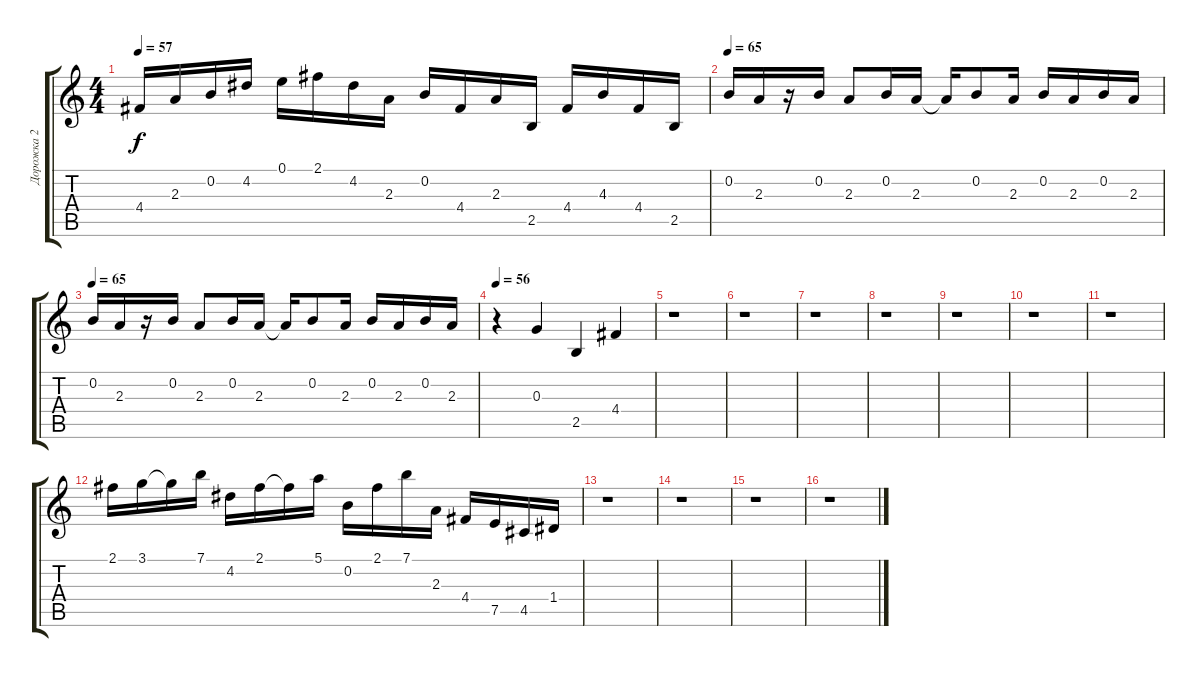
\track ("Дорожка 2" "Дорожка 2") {instrument acousticguitarnylon}
\staff {score tabs}
\tuning (E4 B3 G3 D3 A2 E2) {hide}
\ts (4 4)
\tempo 57
\clef g2
\ks c
4.4.16{dy f} 2.3.16 0.2.16 4.2.16 0.1.16 2.1.16 4.2.16 2.3.16 0.2.16 4.4.16 2.3.16 2.5.16 4.4.16 4.3.16 4.4.16 2.5.16 |
\tempo 65
0.2.16{volume 11} 2.3.16 r.16 0.2.16 2.3.8 0.2.16 2.3.16 2.3{t}.16 0.2.8 2.3.16 0.2.16 2.3.16 0.2.16 2.3.16 |
\tempo 65
0.2.16{volume 11} 2.3.16 r.16 0.2.16 2.3.8 0.2.16 2.3.16 2.3{t}.16 0.2.8 2.3.16 0.2.16 2.3.16 0.2.16 2.3.16 |
\tempo 56
r.4{volume 11} 0.3.4 2.5.4 4.4.4 |
r.1 |
r.1 |
r.1 |
r.1 |
r.1 |
r.1 |
r.1 |
2.1.16{volume 5 balance 14} 3.1.16 3.1{t}.16 7.1.16 4.2.16 2.1.16 2.1{t}.16 5.1.16 0.2.16 2.1.16 7.1.16 2.3.16 4.4.16 7.5.16 4.5.16 1.4.16 |
r.1 |
r.1 |
r.1 |
r.1
